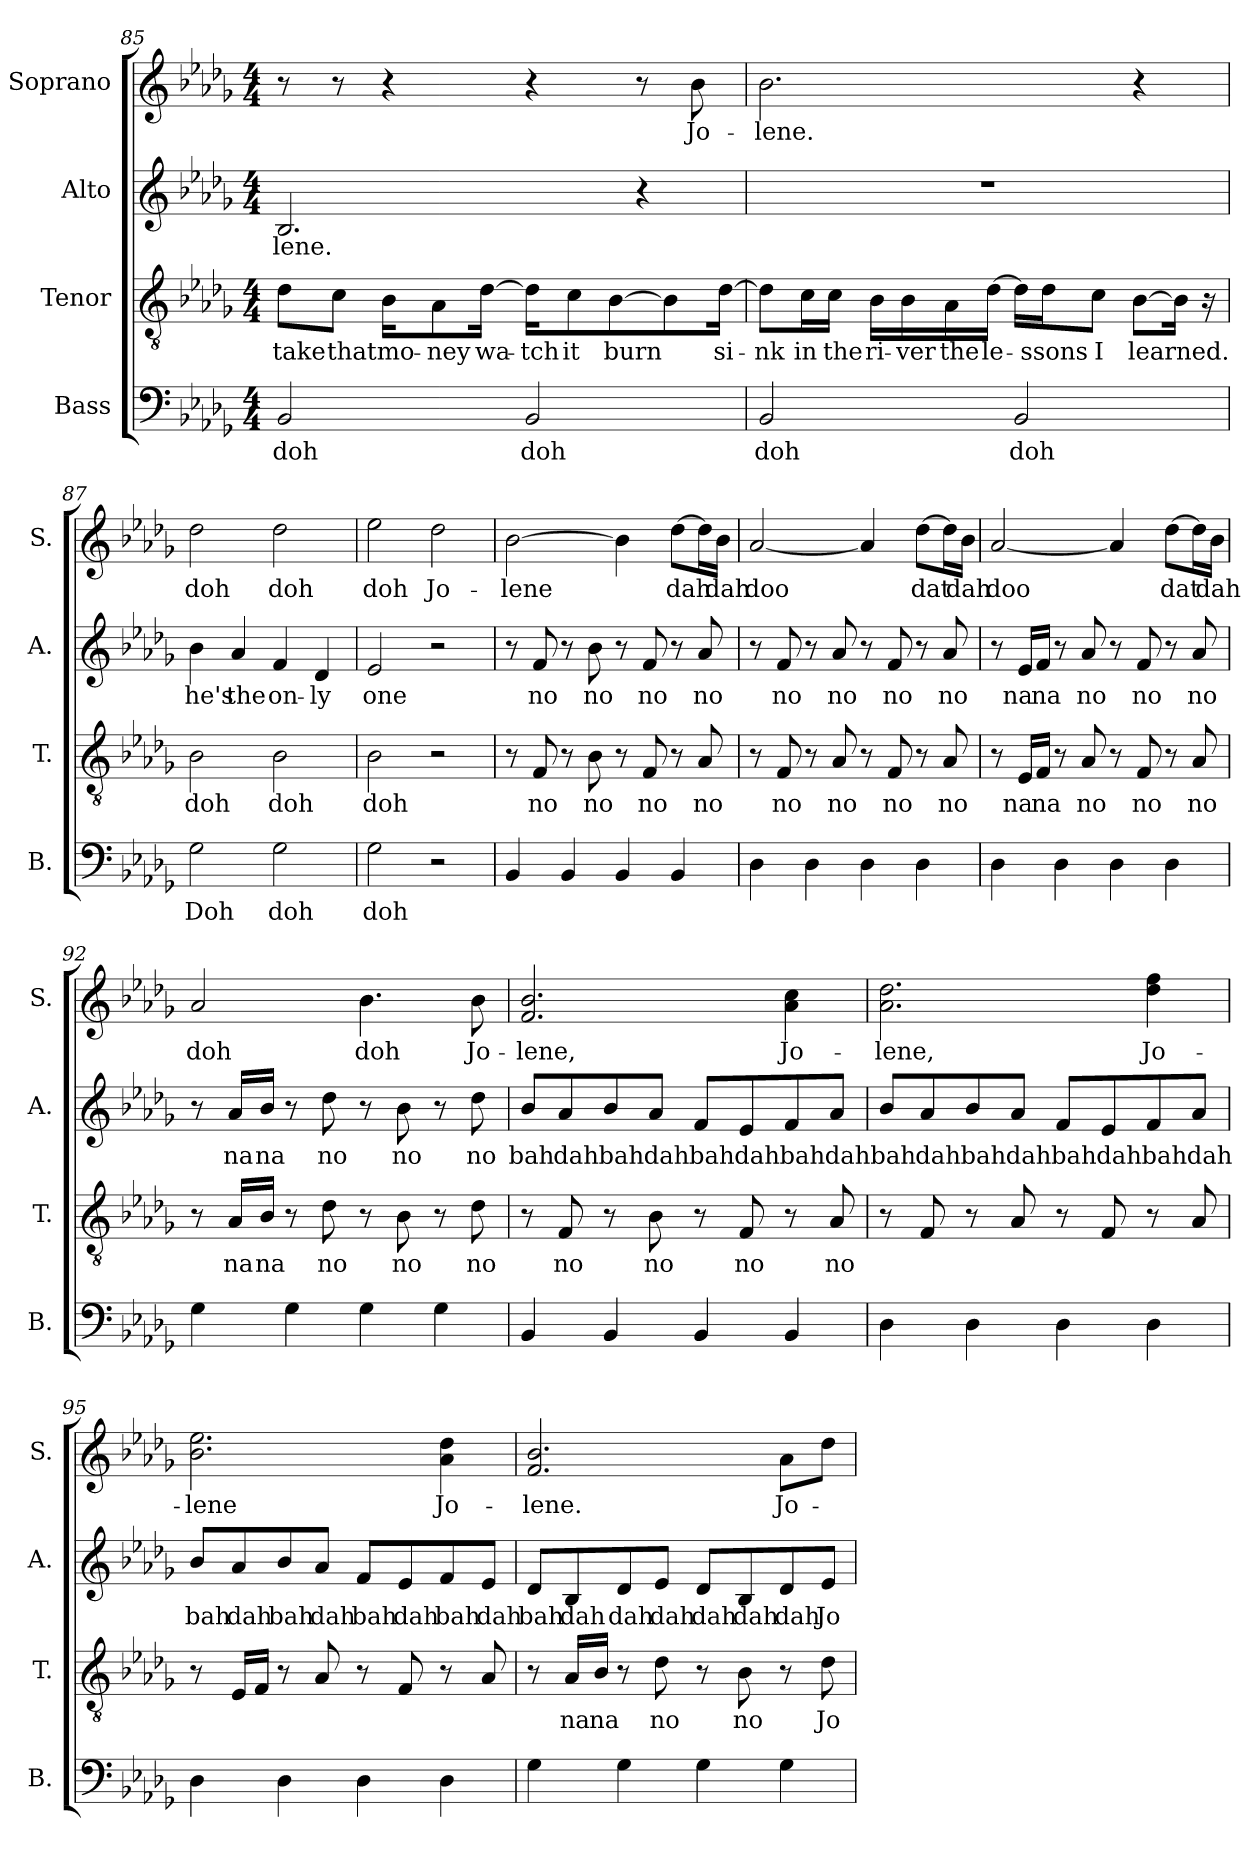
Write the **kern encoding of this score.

**kern	**text	**kern	**text	**kern	**text	**kern	**text
*part4	*part4	*part3	*part3	*part2	*part2	*part1	*part1
*staff4	*staff4	*staff3	*staff3	*staff2	*staff2	*staff1	*staff1
*I"Bass	*	*I"Tenor	*	*I"Alto	*	*I"Soprano	*
*I'B.	*	*I'T.	*	*I'A.	*	*I'S.	*
*clefF4	*	*clefGv2	*	*clefG2	*	*clefG2	*
*k[b-e-a-d-g-]	*	*k[b-e-a-d-g-]	*	*k[b-e-a-d-g-]	*	*k[b-e-a-d-g-]	*
*M4/4	*	*M4/4	*	*M4/4	*	*M4/4	*
=85	=85	=85	=85	=85	=85	=85	=85
2BB-/	doh	8d-\L	take	2.B-/	lene.	8r	.
.	.	8c\J	that	.	.	8r	.
.	.	16B-\KL	mo-	.	.	4r	.
.	.	8A-\	-ney	.	.	.	.
.	.	[16d-\Jk	wa-	.	.	.	.
2BB-/	doh	16d-\KL]	-tch	.	.	4r	.
.	.	8c\	it	.	.	.	.
.	.	[8B-\	burn	.	.	.	.
.	.	.	.	4r	.	8r	.
.	.	8B-\]	.	.	.	.	.
.	.	.	.	.	.	8b-\	-Jo-
.	.	[16d-\Jk	si-	.	.	.	.
!!LO:PB:g=z
=86	=86	=86	=86	=86	=86	=86	=86
2BB-/	doh	8d-\L]	-nk	1r	.	2.b-\	-lene.
.	.	16c\L	in	.	.	.	.
.	.	16c\JJ	the	.	.	.	.
.	.	16B-\LL	ri-	.	.	.	.
.	.	16B-\	-ver	.	.	.	.
.	.	16A-\	the	.	.	.	.
.	.	[16d-\JJ	le-	.	.	.	.
2BB-/	doh	16d-\LL]	.	.	.	.	.
.	.	16d-\J	-ssons	.	.	.	.
.	.	8c\J	I	.	.	.	.
.	.	[8B-\L	learned.	.	.	4r	.
.	.	16B-\Jk]	.	.	.	.	.
.	.	16r	.	.	.	.	.
=87	=87	=87	=87	=87	=87	=87	=87
*	*	*	*	*	*	*MM108	*
2G-\	Doh	2B-\	doh	4b-\	he's	2dd-\	doh
.	.	.	.	4a-/	the	.	.
2G-\	doh	2B-\	doh	4f/	on-	2dd-\	doh
.	.	.	.	4d-/	-ly	.	.
=88	=88	=88	=88	=88	=88	=88	=88
2G-\	doh	2B-\	doh	2e-/	one	2ee-\	doh
2r	.	2r	.	2r	.	2dd-\	Jo-
=89	=89	=89	=89	=89	=89	=89	=89
4BB-/	.	8r	.	8r	.	[2b-\	-lene
.	.	8F/	no	8f/	no	.	.
4BB-/	.	8r	.	8r	.	.	.
.	.	8B-\	no	8b-\	no	.	.
4BB-/	.	8r	.	8r	.	4b-\]	.
.	.	8F/	no	8f/	no	.	.
4BB-/	.	8r	.	8r	.	[8dd-\L	dah
.	.	8A-/	no	8a-/	no	16dd-\L]	.
.	.	.	.	.	.	16b-\JJ	dah
!!LO:LB:g=z
=90	=90	=90	=90	=90	=90	=90	=90
4D-\	.	8r	.	8r	.	[2a-/	doo
.	.	8F/	no	8f/	no	.	.
4D-\	.	8r	.	8r	.	.	.
.	.	8A-/	no	8a-/	no	.	.
4D-\	.	8r	.	8r	.	4a-/]	.
.	.	8F/	no	8f/	no	.	.
4D-\	.	8r	.	8r	.	[8dd-\L	dat
.	.	8A-/	no	8a-/	no	16dd-\L]	.
.	.	.	.	.	.	16b-\JJ	dah
=91	=91	=91	=91	=91	=91	=91	=91
4D-\	.	8r	.	8r	.	[2a-/	doo
.	.	16E-/LL	na	16e-/LL	na	.	.
.	.	16F/JJ	na	16f/JJ	na	.	.
4D-\	.	8r	.	8r	.	.	.
.	.	8A-/	no	8a-/	no	.	.
4D-\	.	8r	.	8r	.	4a-/]	.
.	.	8F/	no	8f/	no	.	.
4D-\	.	8r	.	8r	.	[8dd-\L	dat
.	.	8A-/	no	8a-/	no	16dd-\L]	.
.	.	.	.	.	.	16b-\JJ	dah
=92	=92	=92	=92	=92	=92	=92	=92
4G-\	.	8r	.	8r	.	2a-/	doh
.	.	16A-/LL	na	16a-/LL	na	.	.
.	.	16B-/JJ	na	16b-/JJ	na	.	.
4G-\	.	8r	.	8r	.	.	.
.	.	8d-\	no	8dd-\	no	.	.
4G-\	.	8r	.	8r	.	4.b-\	doh
.	.	8B-\	no	8b-\	no	.	.
4G-\	.	8r	.	8r	.	.	.
.	.	8d-\	no	8dd-\	no	8b-\	Jo-
!!LO:LB:g=z
=93	=93	=93	=93	=93	=93	=93	=93
4BB-/	.	8r	.	8b-/L	bah	2.f/ 2.b-/	lene,
.	.	8F/	no	8a-/	dah	.	.
4BB-/	.	8r	.	8b-/	bah	.	.
.	.	8B-\	no	8a-/J	dah	.	.
4BB-/	.	8r	.	8f/L	bah	.	.
.	.	8F/	no	8e-/	dah	.	.
4BB-/	.	8r	.	8f/	bah	4a-\ 4cc\	Jo-
.	.	8A-/	no	8a-/J	dah	.	.
=94	=94	=94	=94	=94	=94	=94	=94
4D-\	.	8r	.	8b-/L	bah	2.a-\ 2.dd-\	-lene,
.	.	8F/	.	8a-/	dah	.	.
4D-\	.	8r	.	8b-/	bah	.	.
.	.	8A-/	.	8a-/J	dah	.	.
4D-\	.	8r	.	8f/L	bah	.	.
.	.	8F/	.	8e-/	dah	.	.
4D-\	.	8r	.	8f/	bah	4dd-\ 4ff\	Jo-
.	.	8A-/	.	8a-/J	dah	.	.
=95	=95	=95	=95	=95	=95	=95	=95
4D-\	.	8r	.	8b-/L	bah	2.b-\ 2.ee-\	-lene
.	.	16E-/LL	.	8a-/	dah	.	.
.	.	16F/JJ	.	.	.	.	.
4D-\	.	8r	.	8b-/	bah	.	.
.	.	8A-/	.	8a-/J	dah	.	.
4D-\	.	8r	.	8f/L	bah	.	.
.	.	8F/	.	8e-/	dah	.	.
4D-\	.	8r	.	8f/	bah	4a-\ 4dd-\	Jo-
.	.	8A-/	.	8e-/J	dah	.	.
!!LO:PB:g=z
=96	=96	=96	=96	=96	=96	=96	=96
4G-\	.	8r	.	8d-/L	bah	2.f/ 2.b-/	-lene.
.	.	16A-/LL	na	8B-/	dah	.	.
.	.	16B-/JJ	na	.	.	.	.
4G-\	.	8r	.	8d-/	dah	.	.
.	.	8d-\	no	8e-/J	dah	.	.
4G-\	.	8r	.	8d-/L	dah	.	.
.	.	8B-\	no	8B-/	dah	.	.
4G-\	.	8r	.	8d-/	dah	8a-\L	Jo-
.	.	8d-\	Jo-	8e-/J	Jo-	8dd-\J	.
=	=	=	=	=	=	=	=
*-	*-	*-	*-	*-	*-	*-	*-
